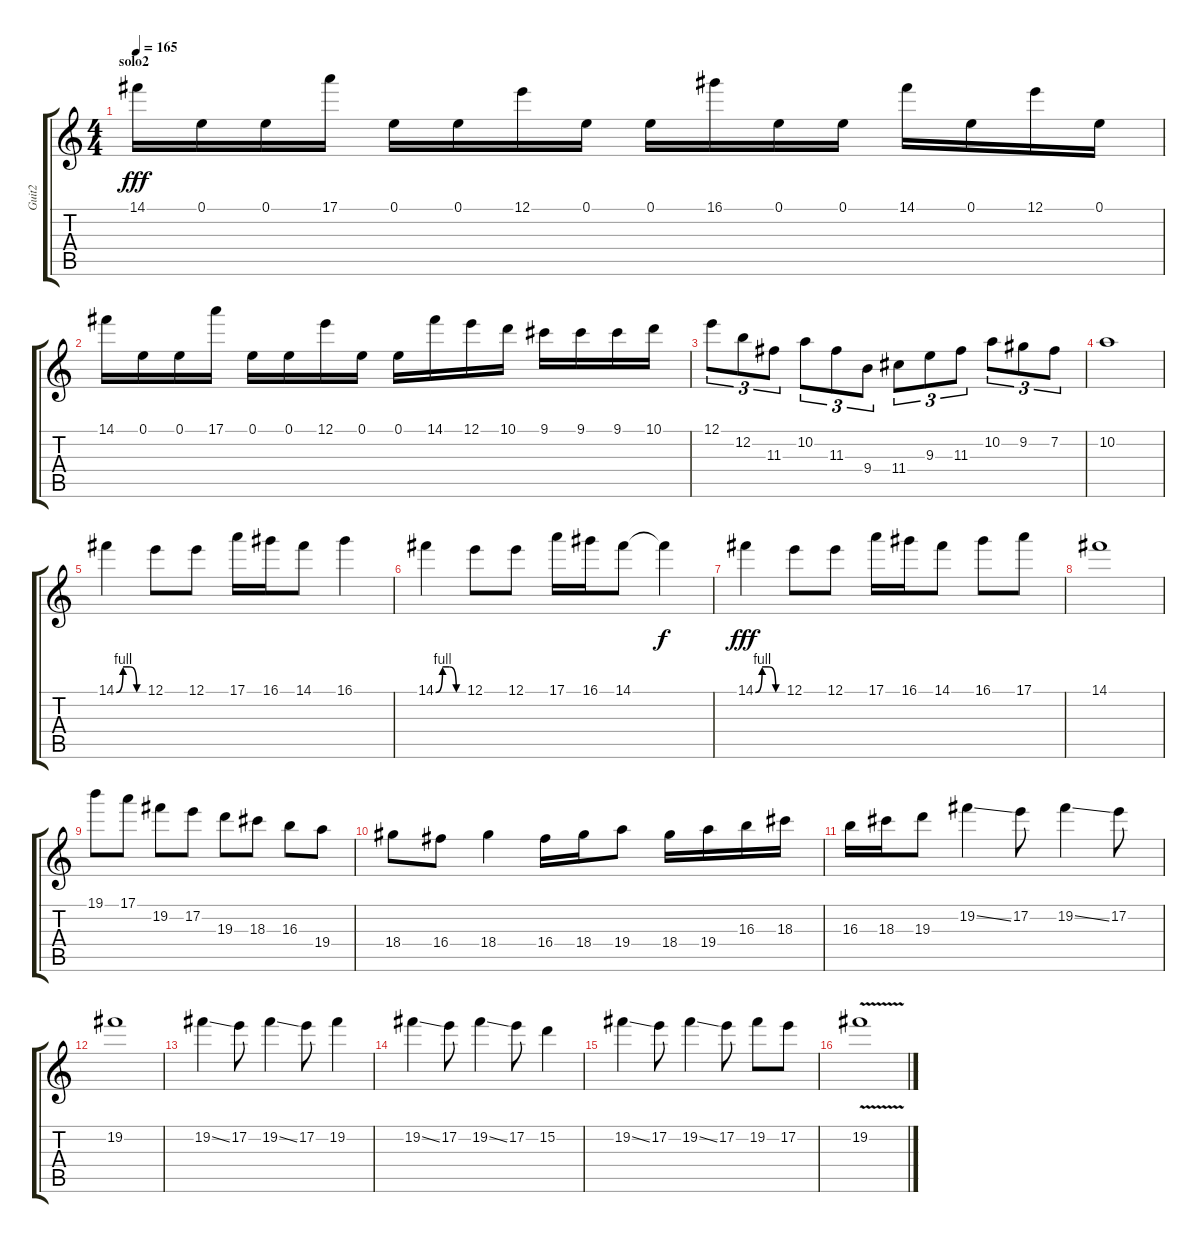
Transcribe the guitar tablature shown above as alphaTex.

\track ("Guit2" "Guit2") {instrument overdrivenguitar}
\staff {score tabs}
\tuning (E4 B3 G3 D3 A2 E2) {hide}
\ts (4 4)
\section ("" "solo2")
\tempo 165
\clef g2
\ks c
14.1.16{dy fff} 0.1.16 0.1.16 17.1.16 0.1.16 0.1.16 12.1.16 0.1.16 0.1.16 16.1.16 0.1.16 0.1.16 14.1.16 0.1.16 12.1.16 0.1.16 |
14.1.16 0.1.16 0.1.16 17.1.16 0.1.16 0.1.16 12.1.16 0.1.16 0.1.16 14.1.16 12.1.16 10.1.16 9.1.16 9.1.16 9.1.16 10.1.16 |
12.1.8{tu (3 2)} 12.2.8{tu (3 2)} 11.3.8{tu (3 2)} 10.2.8{tu (3 2)} 11.3.8{tu (3 2)} 9.4.8{tu (3 2)} 11.4.8{tu (3 2)} 9.3.8{tu (3 2)} 11.3.8{tu (3 2)} 10.2.8{tu (3 2)} 9.2.8{tu (3 2)} 7.2.8{tu (3 2)} |
10.2.1 |
14.1{be (custom 0 0 15 4 30 4 45 0 60 0)}.4 12.1.8 12.1.8 17.1.16 16.1.16 14.1.8 16.1.4 |
14.1{be (custom 0 0 15 4 30 4 45 0 60 0)}.4 12.1.8 12.1.8 17.1.16 16.1.16 14.1.8 14.1{t}.4{dy f} |
14.1{be (custom 0 0 15 4 30 4 45 0 60 0)}.4{dy fff} 12.1.8 12.1.8 17.1.16 16.1.16 14.1.8 16.1.8 17.1.8 |
14.1.1 |
19.1.8 17.1.8 19.2.8 17.2.8 19.3.8 18.3.8 16.3.8 19.4.8 |
18.4.8 16.4.8 18.4.4 16.4.16 18.4.16 19.4.8 18.4.16 19.4.16 16.3.16 18.3.16 |
16.3.16 18.3.16 19.3.8 19.2{ss}.4 17.2.8 19.2{ss}.4 17.2.8 |
19.2.1 |
19.2{ss}.4 17.2.8 19.2{ss}.4 17.2.8 19.2.4 |
19.2{ss}.4 17.2.8 19.2{ss}.4 17.2.8 15.2.4 |
19.2{ss}.4 17.2.8 19.2{ss}.4 17.2.8 19.2.8 17.2.8 |
19.2{v}.1
